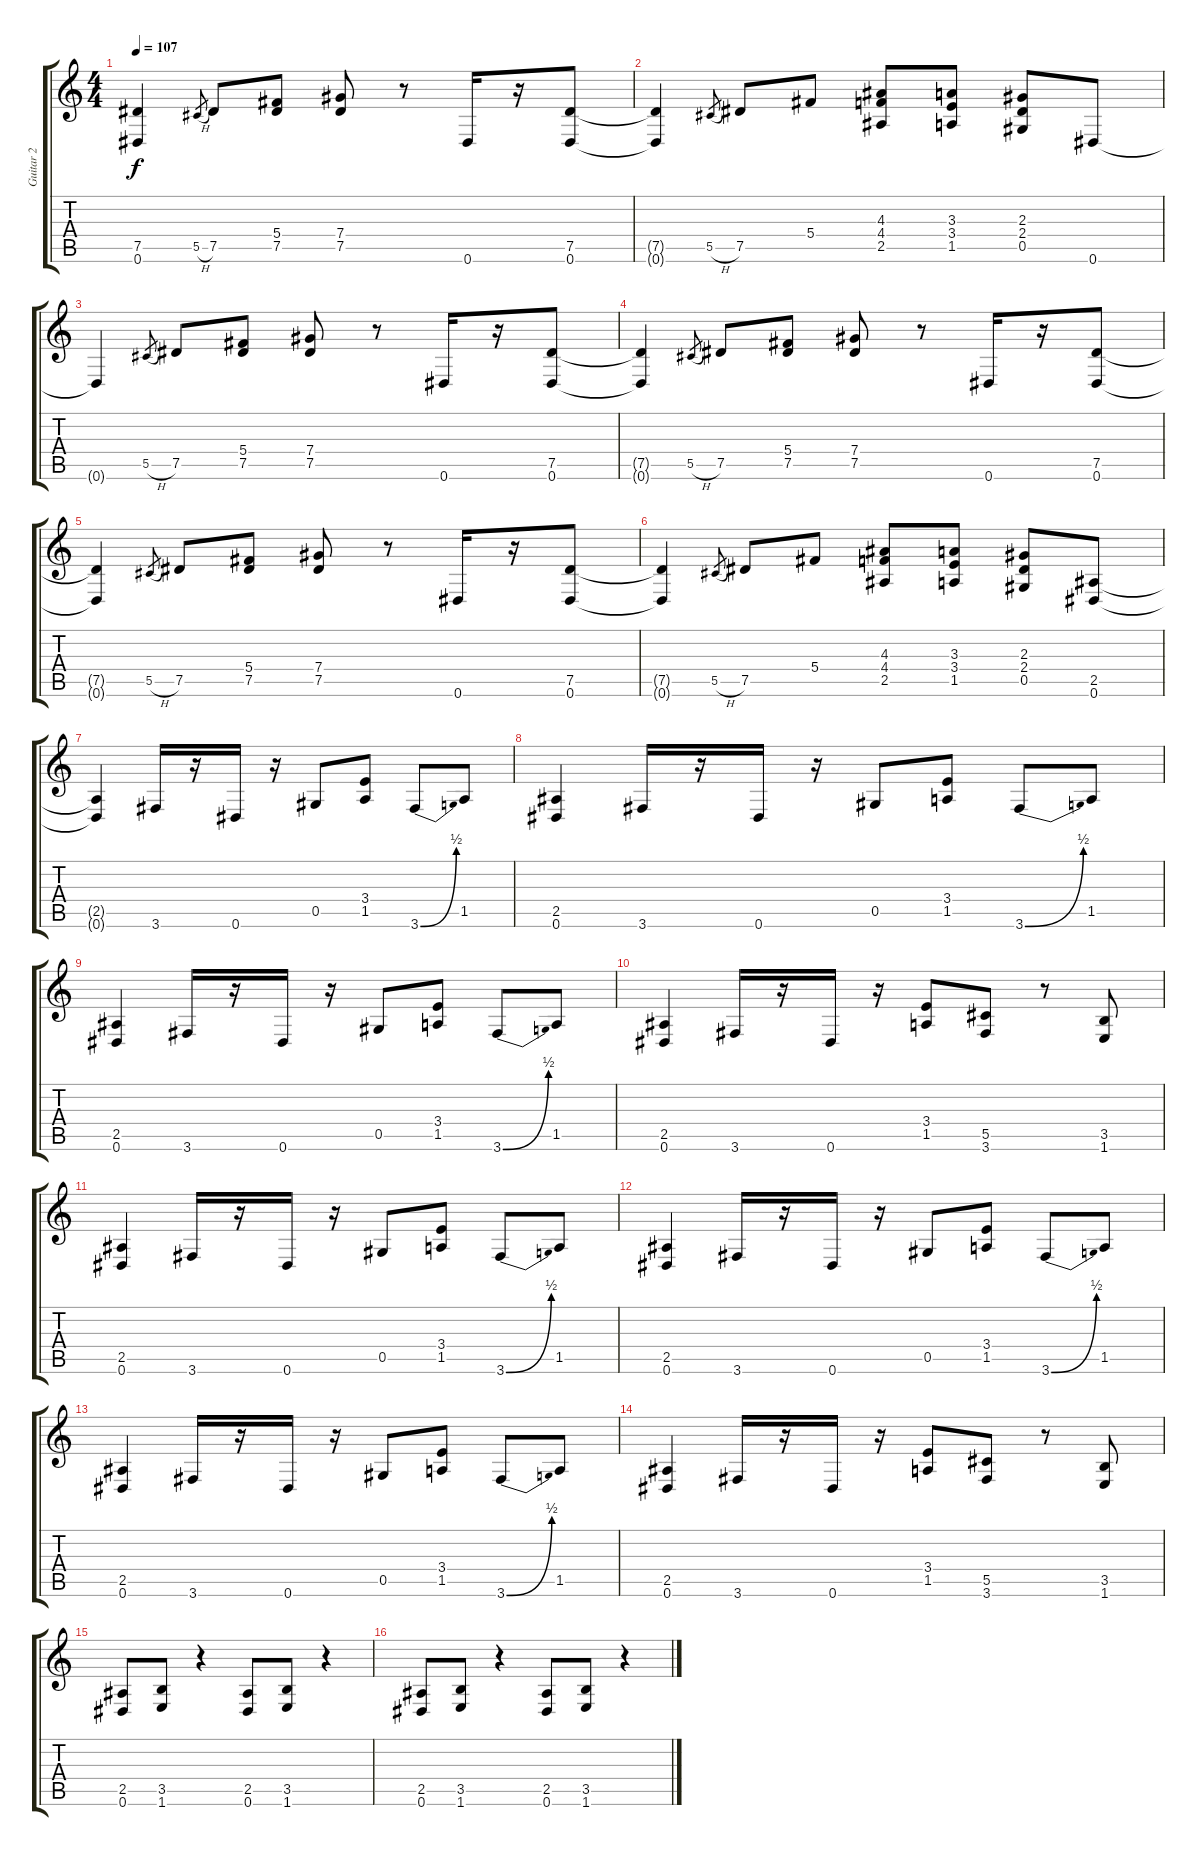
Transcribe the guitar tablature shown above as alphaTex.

\track ("Guitar 2" "Guitar 2") {instrument distortionguitar}
\staff {score tabs}
\tuning (Eb4 Bb3 Gb3 Db3 Ab2 Eb2) {hide}
\ts (4 4)
\tempo 107
\clef g2
\ks c
(7.5{t} 0.6{t}).4{dy f} 5.5{h}.8{gr} 7.5.8 (5.4 7.5).8 (7.4 7.5).8 r.8 0.6.16 r.16 (7.5 0.6).8 |
(7.5{t} 0.6{t}).4 5.5{h}.8{gr} 7.5.8 5.4.8 (4.3 4.4 2.5).8 (3.3 3.4 1.5).8 (2.3 2.4 0.5).8 0.6.8 |
0.6{t}.4 5.5{h}.8{gr} 7.5.8 (5.4 7.5).8 (7.4 7.5).8 r.8 0.6.16 r.16 (7.5 0.6).8 |
(7.5{t} 0.6{t}).4 5.5{h}.8{gr} 7.5.8 (5.4 7.5).8 (7.4 7.5).8 r.8 0.6.16 r.16 (7.5 0.6).8 |
(7.5{t} 0.6{t}).4 5.5{h}.8{gr} 7.5.8 (5.4 7.5).8 (7.4 7.5).8 r.8 0.6.16 r.16 (7.5 0.6).8 |
(7.5{t} 0.6{t}).4 5.5{h}.8{gr} 7.5.8 5.4.8 (4.3 4.4 2.5).8 (3.3 3.4 1.5).8 (2.3 2.4 0.5).8 (2.5 0.6).8 |
(2.5{t} 0.6{t}).4 3.6.16 r.16 0.6.16 r.16 0.5.8 (3.4 1.5).8 3.6{be (bend 0 0 60 2)}.8 1.5.8 |
(2.5 0.6).4 3.6.16 r.16 0.6.16 r.16 0.5.8 (3.4 1.5).8 3.6{be (bend 0 0 60 2)}.8 1.5.8 |
(2.5 0.6).4 3.6.16 r.16 0.6.16 r.16 0.5.8 (3.4 1.5).8 3.6{be (bend 0 0 60 2)}.8 1.5.8 |
(2.5 0.6).4 3.6.16 r.16 0.6.16 r.16 (3.4 1.5).8 (5.5 3.6).8 r.8 (3.5 1.6).8 |
(2.5 0.6).4 3.6.16 r.16 0.6.16 r.16 0.5.8 (3.4 1.5).8 3.6{be (bend 0 0 60 2)}.8 1.5.8 |
(2.5 0.6).4 3.6.16 r.16 0.6.16 r.16 0.5.8 (3.4 1.5).8 3.6{be (bend 0 0 60 2)}.8 1.5.8 |
(2.5 0.6).4 3.6.16 r.16 0.6.16 r.16 0.5.8 (3.4 1.5).8 3.6{be (bend 0 0 60 2)}.8 1.5.8 |
(2.5 0.6).4 3.6.16 r.16 0.6.16 r.16 (3.4 1.5).8 (5.5 3.6).8 r.8 (3.5 1.6).8 |
(2.5 0.6).8 (3.5 1.6).8 r.4 (2.5 0.6).8 (3.5 1.6).8 r.4 |
(2.5 0.6).8 (3.5 1.6).8 r.4 (2.5 0.6).8 (3.5 1.6).8 r.4
